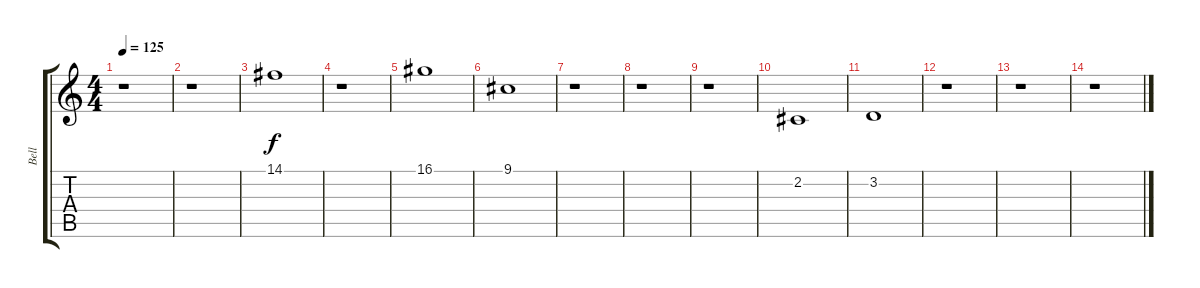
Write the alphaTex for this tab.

\track ("Bell" "Bell") {instrument tubularbells}
\staff {score tabs}
\tuning (E4 B3 G3 D3 A2 E2) {hide}
\ts (4 4)
\tempo 125
\clef g2
\ks c
r.1{dy f} |
r.1 |
14.1.1 |
r.1 |
16.1.1 |
9.1.1 |
r.1 |
r.1 |
r.1 |
2.2.1 |
3.2.1 |
r.1 |
r.1 |
r.1
